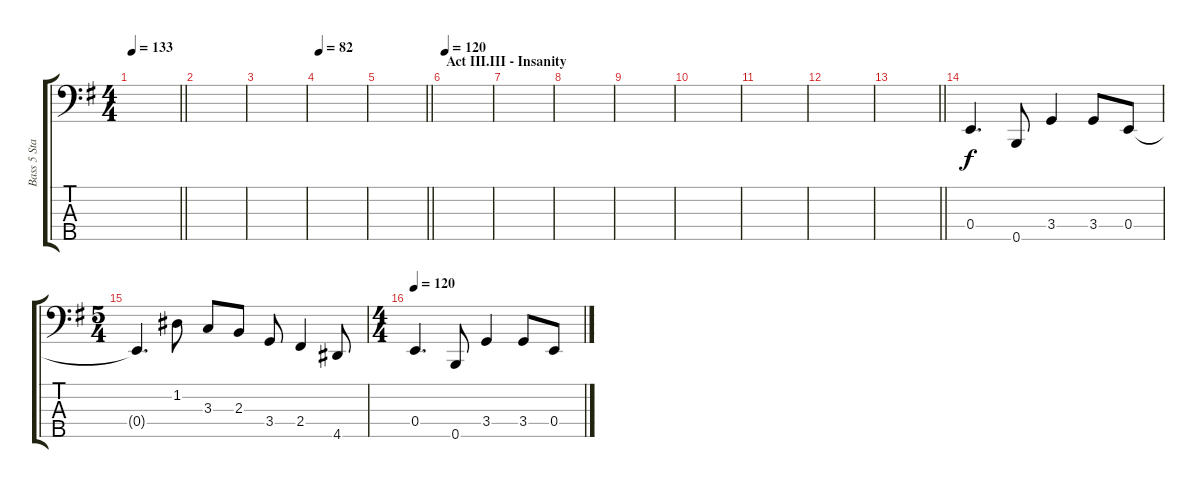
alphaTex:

\track ("Bass 5 Standard" "Bass 5 Sta") {instrument electricbassfinger}
\staff {score tabs}
\tuning (G2 D2 A1 E1 B0) {hide}
\ts (4 4)
\tempo 133
\clef f4
\barLineRight lightlight
\ks eminor
|
|
|
\tempo 82
|
\barLineRight lightlight
|
\section ("" "Act III.III - Insanity")
\tempo 120
|
|
|
|
|
|
|
\barLineRight lightlight
|
\section ("" "")
0.4.4{d} 0.5.8 3.4.4 3.4.8 0.4.8 |
\ts (5 4)
0.4{t}.4{d} 1.2.8 3.3.8 2.3.8 3.4.8 2.4.4 4.5.8 |
\ts (4 4)
\tempo 120
0.4.4{d} 0.5.8 3.4.4 3.4.8 0.4.8
